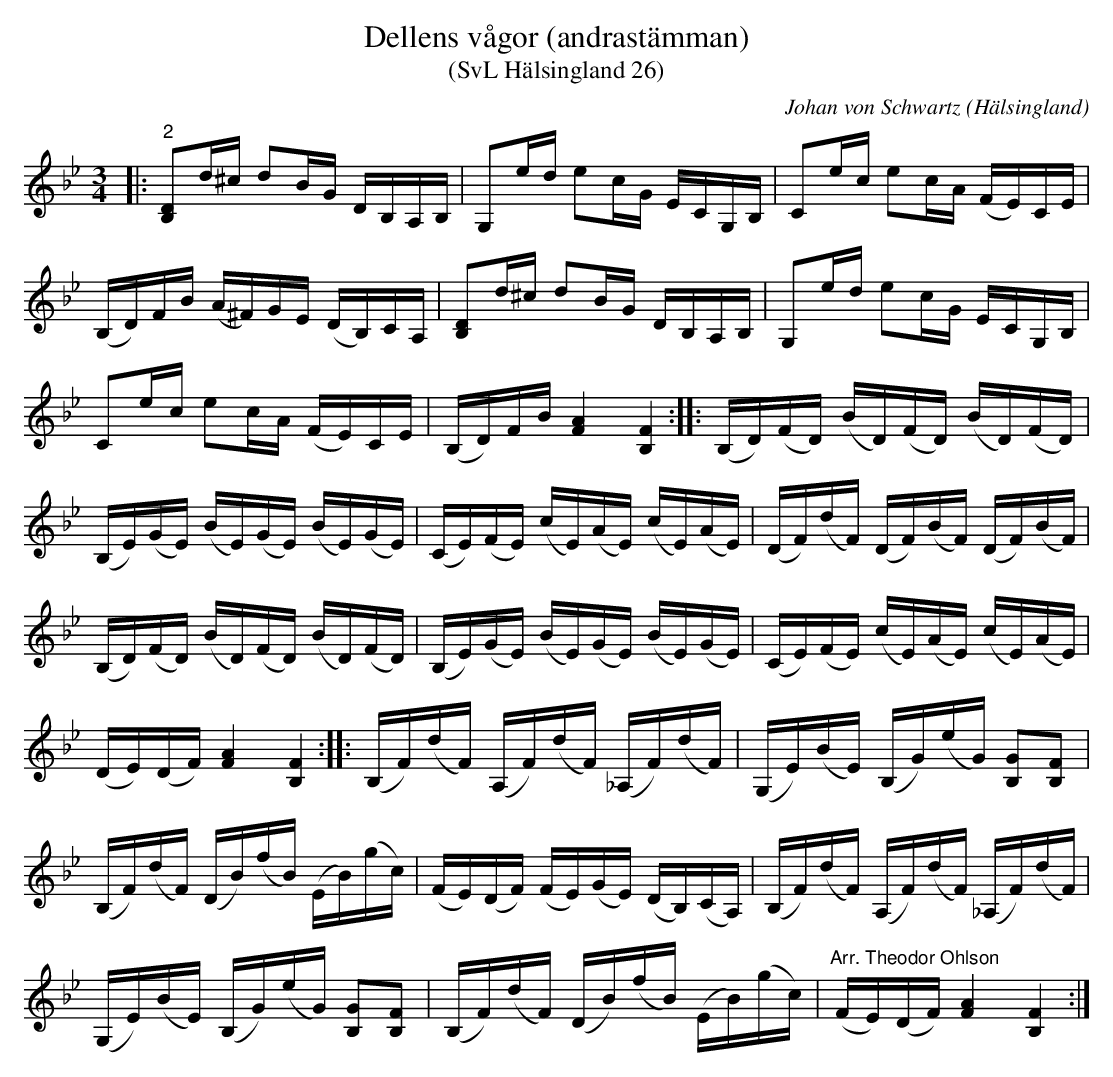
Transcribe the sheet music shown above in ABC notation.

X:1
T:Dellens vågor (andrastämman)
T:(SvL Hälsingland 26)
C:Johan von Schwartz
O:Hälsingland
L:1/16
M:3/4
K:Bb
|:"^2" [B,D]2d^c d2BG DB,A,B, | G,2ed e2cG ECG,B, | C2ec e2cA (FE)CE |
(B,D)FB (A^F)GE (DB,)CA, | [B,D]2d^c d2BG DB,A,B, | G,2ed e2cG ECG,B, |
C2ec e2cA (FE)CE | (B,D)FB [FA]4 [B,F]4 :: (B,D)(FD) (BD)(FD) (BD)(FD) |
(B,E)(GE) (BE)(GE) (BE)(GE) | (CE)(FE) (cE)(AE) (cE)(AE) | (DF)(dF) (DF)(BF) (DF)(BF) |
(B,D)(FD) (BD)(FD) (BD)(FD) | (B,E)(GE) (BE)(GE) (BE)(GE) | (CE)(FE) (cE)(AE) (cE)(AE) |
(DE)(DF) [FA]4 [B,F]4 :: (B,F)(dF) (A,F)(dF) (_A,F)(dF) | (G,E)(BE) (B,G)(eG) [B,G]2[B,F]2 |
(B,F)(dF) (DB)(fB) (EB)(gc) | (FE)(DF) (FE)(GE) (DB,)(CA,) | (B,F)(dF) (A,F)(dF) (_A,F)(dF) |
(G,E)(BE) (B,G)(eG) [B,G]2[B,F]2 | (B,F)(dF) (DB)(fB) (EB)(gc) |"^Arr. Theodor Ohlson" (FE)(DF) [FA]4 [B,F]4 :|
